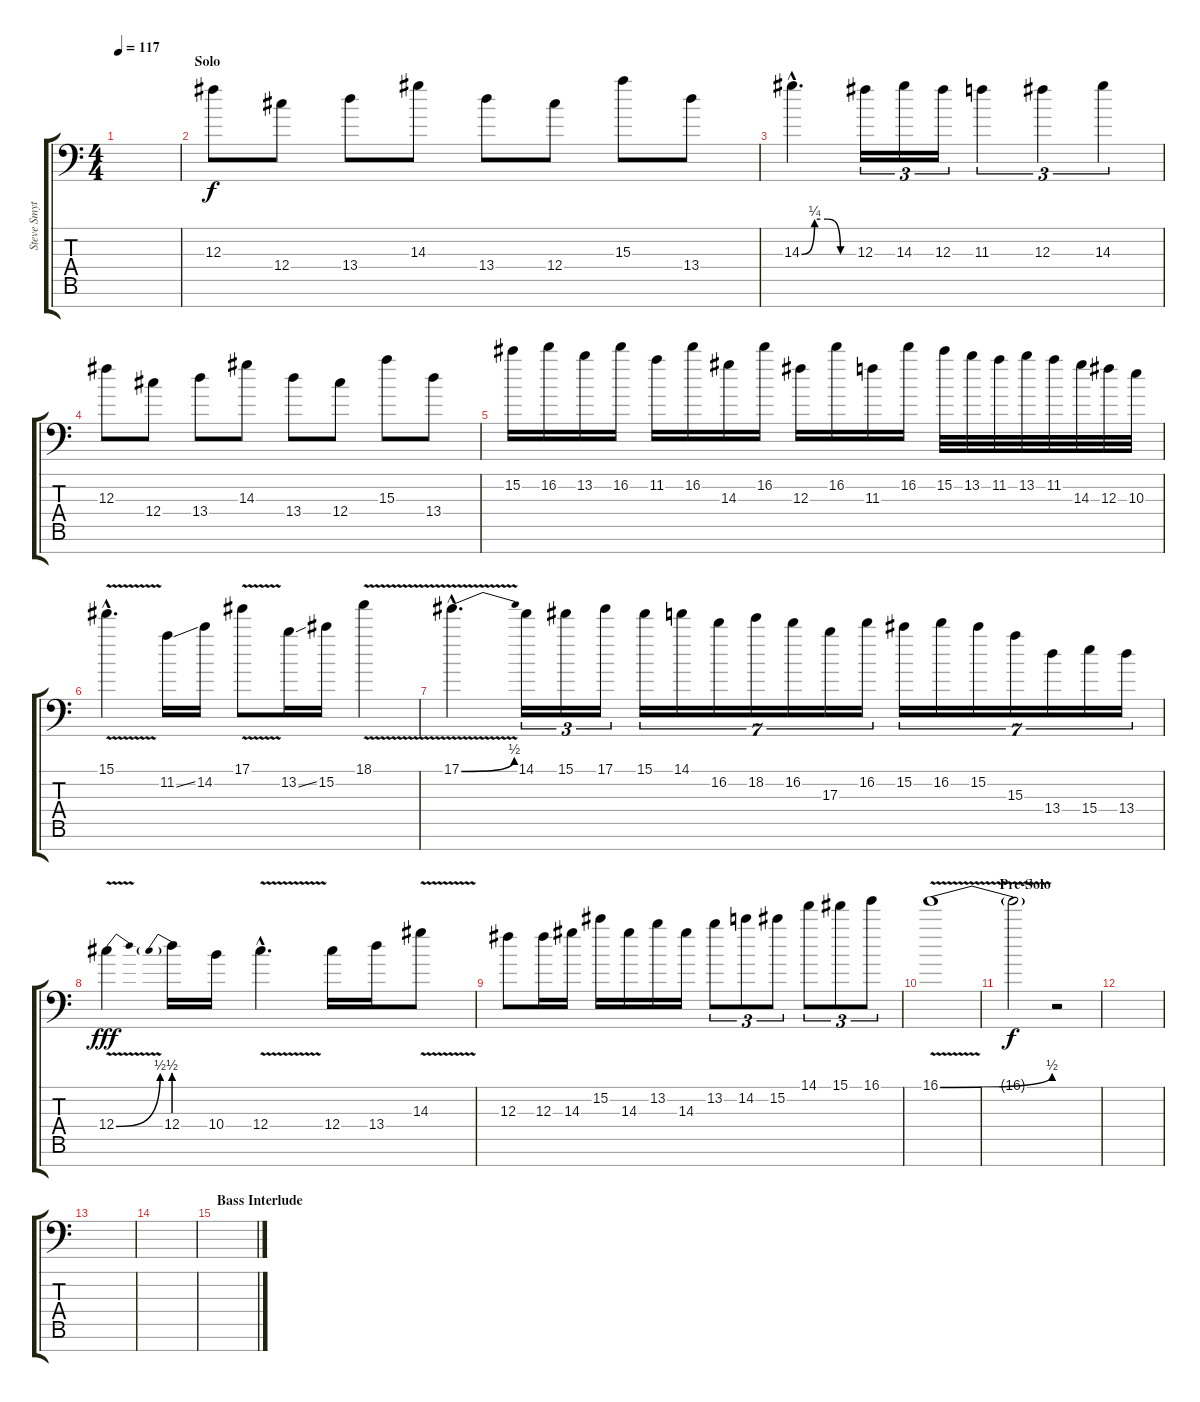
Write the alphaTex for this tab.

\track ("Steve Smyth Harmony" "Steve Smyt") {instrument distortionguitar}
\staff {score tabs}
\tuning (Eb4 Bb3 Gb3 Db3 Ab2 Db2 Ab1) {hide}
\ts (4 4)
\tempo 117
\clef f4
\ks c
|
\section ("" "Solo")
12.3.8{volume 16 balance 2 instrument distortionguitar} 12.4.8 13.4.8 14.3.8 13.4.8 12.4.8 15.3.8 13.4.8 |
14.3{be (custom 0 0 15 1 30 1 45 0 60 0) hac}.4{d} 12.3.16{tu (3 2)} 14.3.16{tu (3 2)} 12.3.16{tu (3 2)} 11.3.4{tu (3 2)} 12.3.4{tu (3 2)} 14.3.4{tu (3 2)} |
12.3.8 12.4.8 13.4.8 14.3.8 13.4.8 12.4.8 15.3.8 13.4.8 |
15.2.16 16.2.16 13.2.16 16.2.16 11.2.16 16.2.16 14.3.16 16.2.16 12.3.16 16.2.16 11.3.16 16.2.16 15.2.32 13.2.32 11.2.32 13.2.32 11.2.32 14.3.32 12.3.32 10.3.32 |
15.1{v hac}.4{d} 11.2{ss}.16 14.2.16 17.1{v}.8 13.2{ss}.16 15.2.16 18.1{v}.4 |
17.1{be (bend 0 0 60 2) v hac}.4{d} 14.1.16{tu (3 2) dy f} 15.1.16{tu (3 2)} 17.1.16{tu (3 2)} 15.1.16{tu (7 4)} 14.1.16{tu (7 4)} 16.2.16{tu (7 4)} 18.2.16{tu (7 4)} 16.2.16{tu (7 4)} 17.3.16{tu (7 4)} 16.2.16{tu (7 4)} 15.2.16{tu (7 4)} 16.2.16{tu (7 4)} 15.2.16{tu (7 4)} 15.3.16{tu (7 4)} 13.4.16{tu (7 4)} 15.4.16{tu (7 4)} 13.4.16{tu (7 4)} |
12.4{be (bend 0 0 60 2) v}.4{dy fff} 12.4{be (prebend 0 2 60 2)}.16 10.4.16 12.4{v hac}.4{d} 12.4.16 13.4.16 14.3{v}.8 |
12.3.8 12.3.16 14.3.16 15.2.16 14.3.16 13.2.16 14.3.16 13.2.8{tu (3 2)} 14.2.8{tu (3 2)} 15.2.8{tu (3 2)} 14.1.8{tu (3 2)} 15.1.8{tu (3 2)} 16.1.8{tu (3 2)} |
16.1{be (bend 0 0 60 2) v}.1{volume 7} |
\section ("" "Pre-Solo")
16.1{t}.2{dy f} r.2 |
|
|
|
\section ("" "Bass Interlude")
